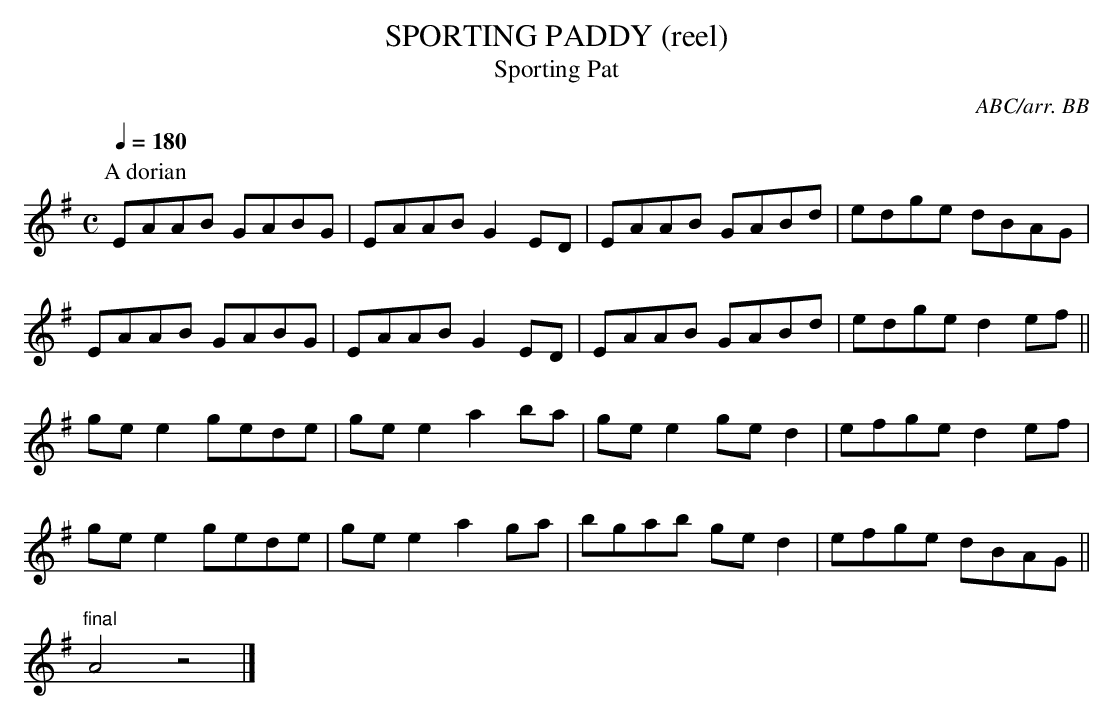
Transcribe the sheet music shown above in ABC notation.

X:1
T:SPORTING PADDY (reel)
T:Sporting Pat
C:ABC/arr. BB
M:C
L:1/8
Q:1/4=180
K:G
P:A dorian
EAAB GABG|EAAB G2ED|EAAB GABd|edge dBAG|
EAAB GABG|EAAB G2ED|EAAB GABd|edge d2ef||
gee2 gede|gee2 a2ba|gee2 ged2|efge d2ef|
gee2 gede|gee2 a2ga|bgab ged2|efge dBAG||
"final"A4z4|]
